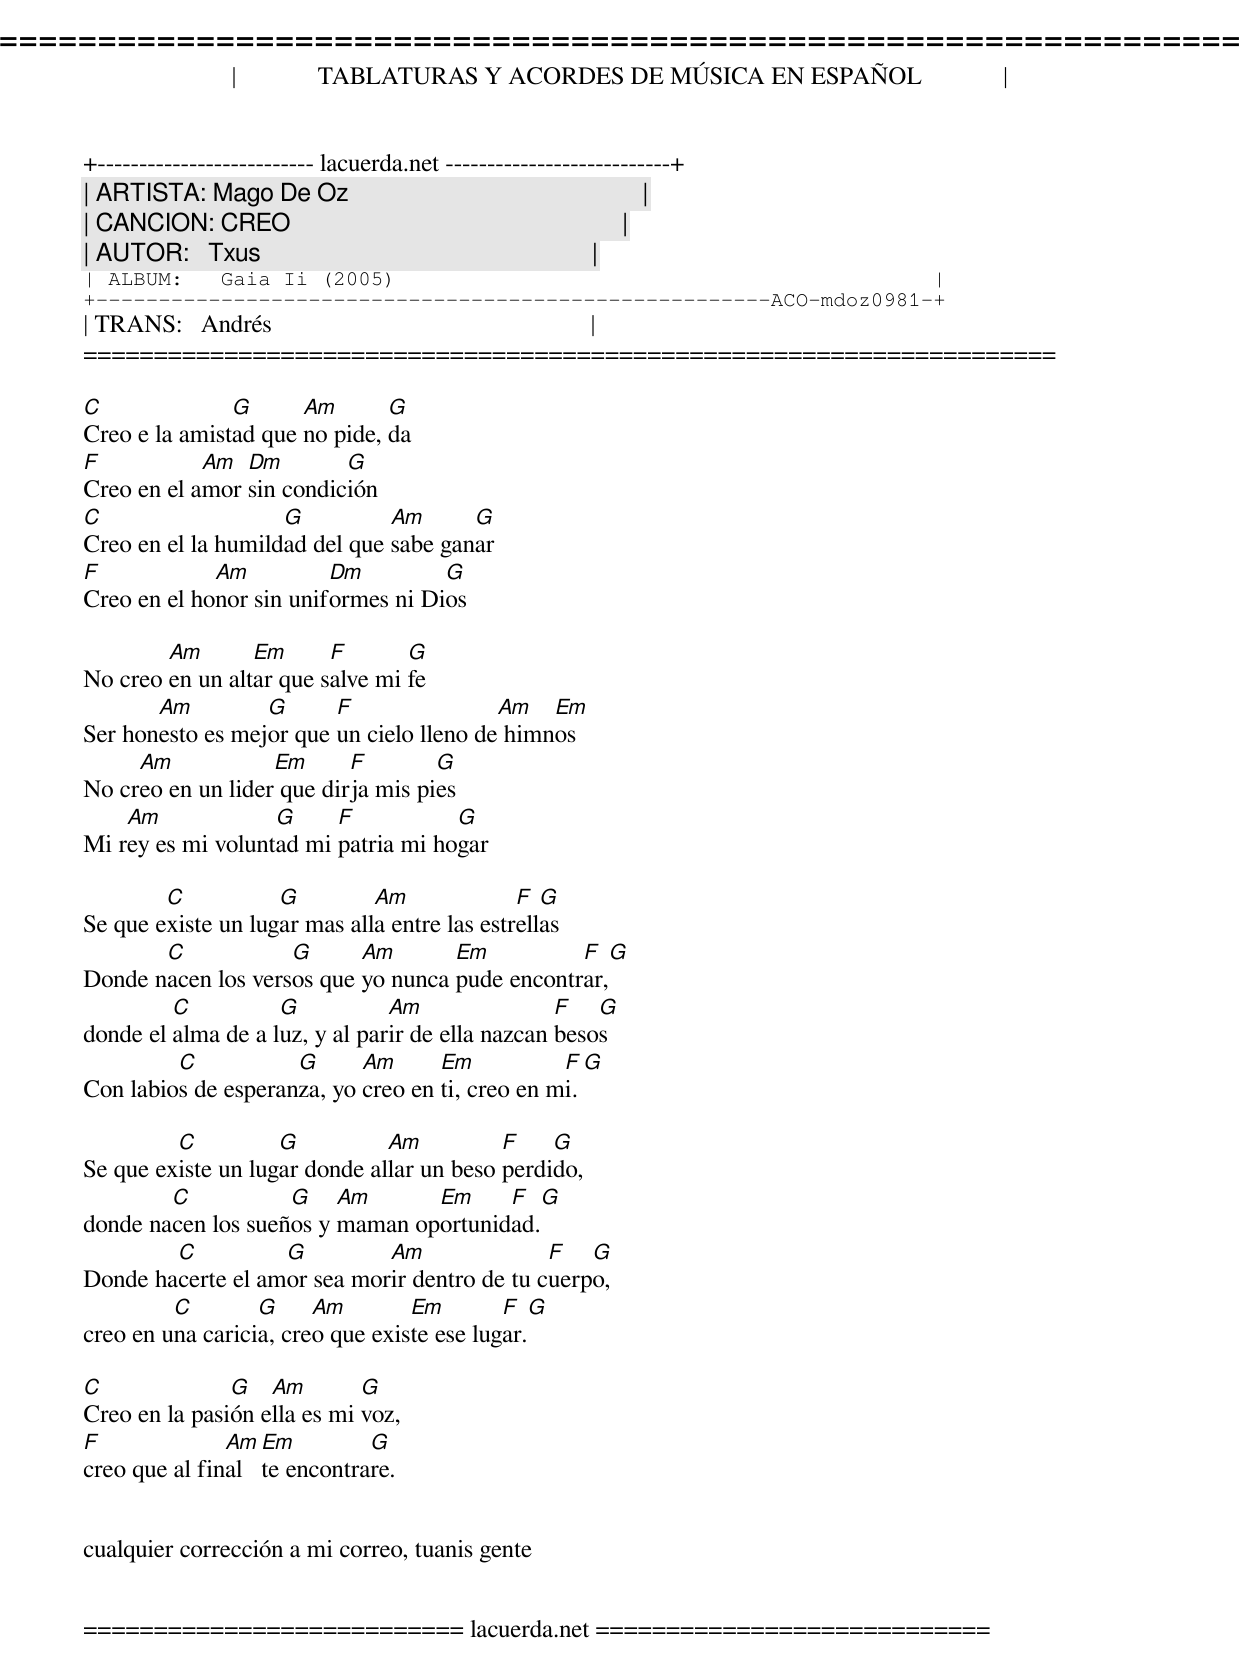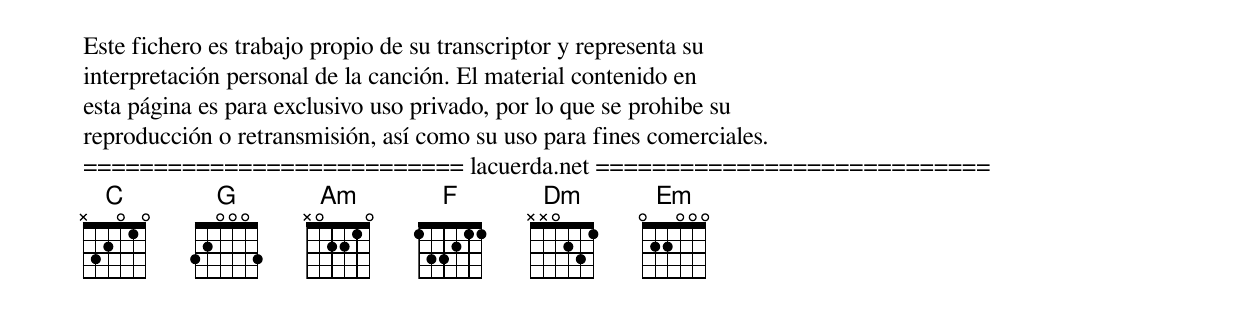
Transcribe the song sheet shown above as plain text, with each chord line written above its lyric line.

=====================================================================
|             TABLATURAS Y ACORDES DE MÚSICA EN ESPAÑOL             |
+-------------------------- lacuerda.net ---------------------------+
| ARTISTA: Mago De Oz                                               |
| CANCION: CREO                                                     |
| AUTOR:   Txus                                                     |
| ALBUM:   Gaia Ii (2005)                                           |
+------------------------------------------------------ACO-mdoz0981-+
| TRANS:   Andrés                                                   |
=====================================================================

C              G      Am       G
Creo e la amistad que no pide, da
F           Am  Dm        G
Creo en el amor sin condición
C                   G          Am      G
Creo en el la humildad del que sabe ganar
F            Am          Dm         G
Creo en el honor sin uniformes ni Dios

        Am       Em      F       G
No creo en un altar que salve mi fe
       Am         G      F                Am   Em
Ser honesto es mejor que un cielo lleno de himnos
     Am            Em      F        G
No creo en un lider que dirja mis pies
    Am             G     F           G
Mi rey es mi voluntad mi patria mi hogar

        C           G         Am              F  G
Se que existe un lugar mas alla entre las estrellas
       C            G      Am       Em          F      G
Donde nacen los versos que yo nunca pude encontrar,
         C          G           Am                F   G
donde el alma de a luz, y al parir de ella nazcan besos
         C           G      Am      Em           F      G
Con labios de esperanza, yo creo en ti, creo en mi.

         C          G          Am          F    G
Se que existe un lugar donde allar un beso perdido,
        C           G    Am      Em     F       G
donde nacen los sueños y maman oportunidad.
        C          G         Am               F   G
Donde hacerte el amor sea morir dentro de tu cuerpo,
         C        G     Am        Em        F     G
creo en una caricia, creo que existe ese lugar.

C              G   Am        G
Creo en la pasión ella es mi voz,
F              Am Em         G
creo que al final te encontrare.


cualquier corrección a mi correo, tuanis gente


=========================== lacuerda.net ============================
Este fichero es trabajo propio de su transcriptor y representa su
interpretación personal de la canción. El material contenido en
esta página es para exclusivo uso privado, por lo que se prohibe su
reproducción o retransmisión, así como su uso para fines comerciales.
=========================== lacuerda.net ============================
